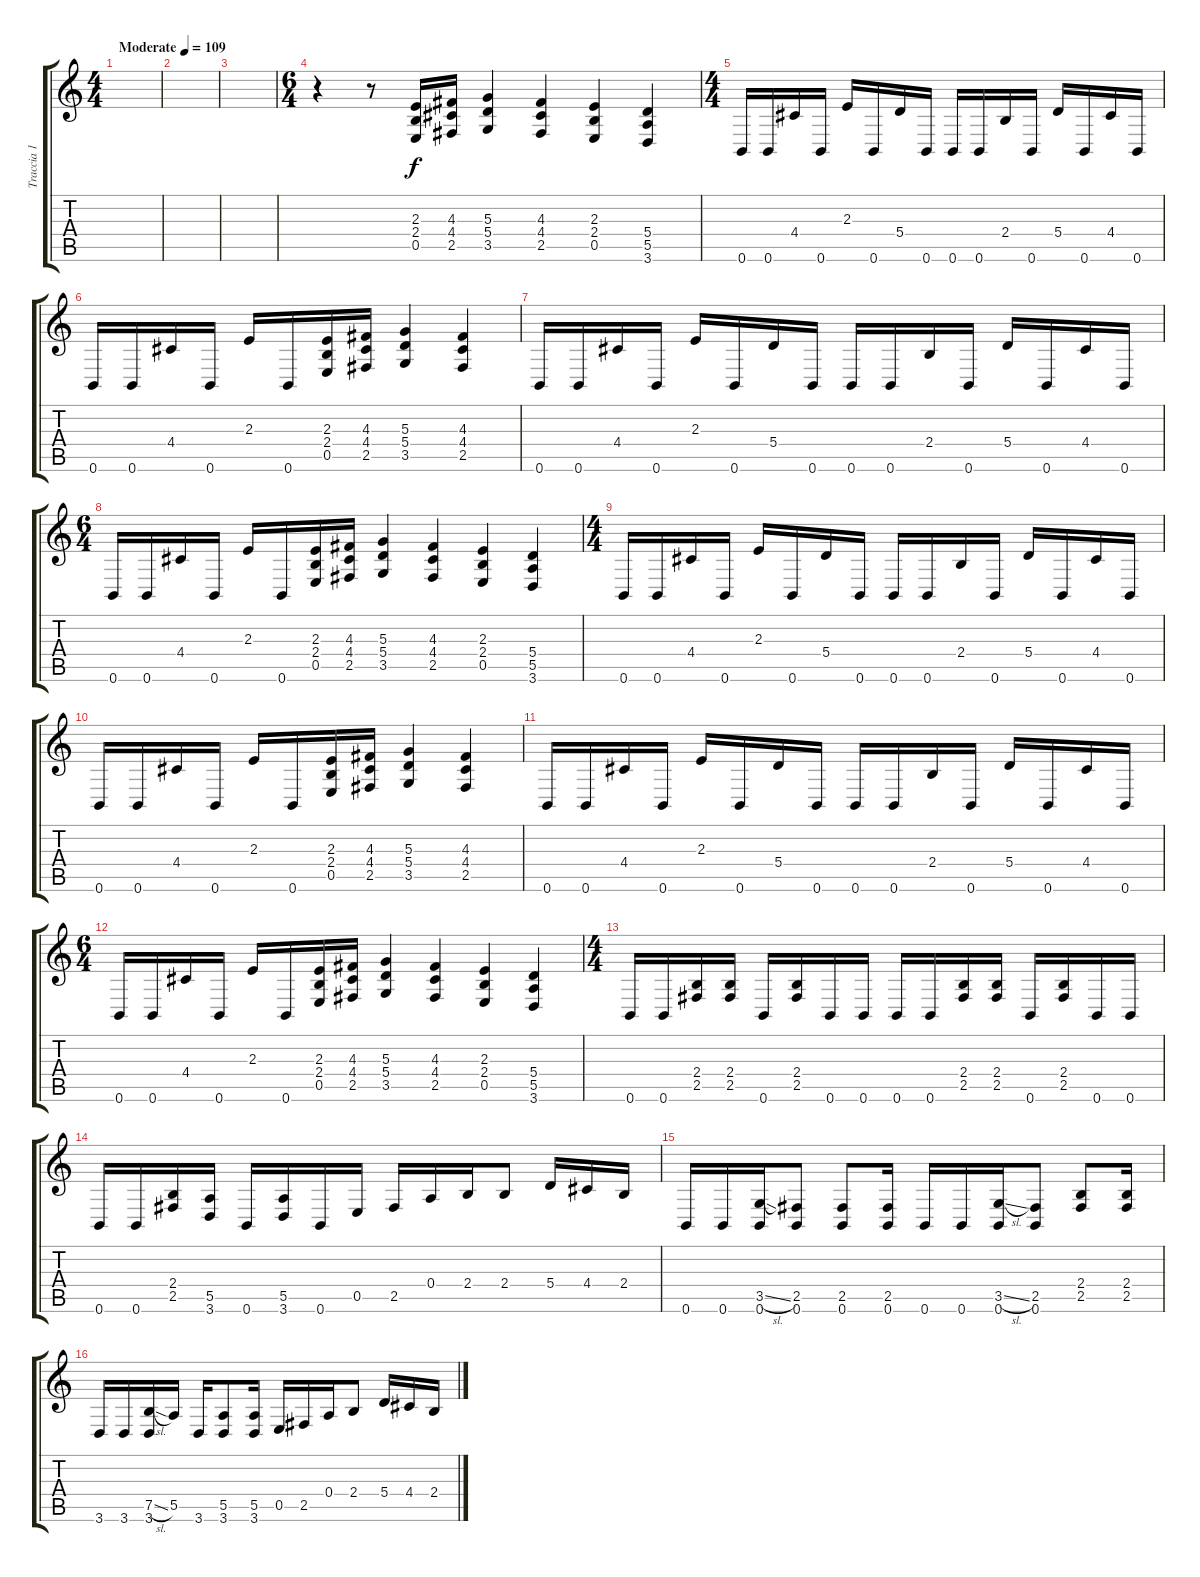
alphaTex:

\track ("Traccia 1" "Traccia 1") {instrument overdrivenguitar}
\staff {score tabs}
\tuning (B3 G3 D3 A2 E2 B1) {hide}
\ts (4 4)
\tempo (109 "Moderate")
\clef g2
\ks c
|
|
|
\ts (6 4)
r.4 r.8 (2.3 2.4 0.5).16 (4.3 4.4 2.5).16 (5.3 5.4 3.5).4 (4.3 4.4 2.5).4 (2.3 2.4 0.5).4 (5.4 5.5 3.6).4 |
\ts (4 4)
0.6.16 0.6.16 4.4.16 0.6.16 2.3.16 0.6.16 5.4.16 0.6.16 0.6.16 0.6.16 2.4.16 0.6.16 5.4.16 0.6.16 4.4.16 0.6.16 |
0.6.16 0.6.16 4.4.16 0.6.16 2.3.16 0.6.16 (2.3 2.4 0.5).16 (4.3 4.4 2.5).16 (5.3 5.4 3.5).4 (4.3 4.4 2.5).4 |
0.6.16 0.6.16 4.4.16 0.6.16 2.3.16 0.6.16 5.4.16 0.6.16 0.6.16 0.6.16 2.4.16 0.6.16 5.4.16 0.6.16 4.4.16 0.6.16 |
\ts (6 4)
0.6.16 0.6.16 4.4.16 0.6.16 2.3.16 0.6.16 (2.3 2.4 0.5).16 (4.3 4.4 2.5).16 (5.3 5.4 3.5).4 (4.3 4.4 2.5).4 (2.3 2.4 0.5).4 (5.4 5.5 3.6).4 |
\ts (4 4)
0.6.16 0.6.16 4.4.16 0.6.16 2.3.16 0.6.16 5.4.16 0.6.16 0.6.16 0.6.16 2.4.16 0.6.16 5.4.16 0.6.16 4.4.16 0.6.16 |
0.6.16 0.6.16 4.4.16 0.6.16 2.3.16 0.6.16 (2.3 2.4 0.5).16 (4.3 4.4 2.5).16 (5.3 5.4 3.5).4 (4.3 4.4 2.5).4 |
0.6.16 0.6.16 4.4.16 0.6.16 2.3.16 0.6.16 5.4.16 0.6.16 0.6.16 0.6.16 2.4.16 0.6.16 5.4.16 0.6.16 4.4.16 0.6.16 |
\ts (6 4)
0.6.16 0.6.16 4.4.16 0.6.16 2.3.16 0.6.16 (2.3 2.4 0.5).16 (4.3 4.4 2.5).16 (5.3 5.4 3.5).4 (4.3 4.4 2.5).4 (2.3 2.4 0.5).4 (5.4 5.5 3.6).4 |
\ts (4 4)
0.6.16 0.6.16 (2.4 2.5).16 (2.4 2.5).16 0.6.16 (2.4 2.5).16 0.6.16 0.6.16 0.6.16 0.6.16 (2.4 2.5).16 (2.4 2.5).16 0.6.16 (2.4 2.5).16 0.6.16 0.6.16 |
0.6.16 0.6.16 (2.4 2.5).16 (5.5 3.6).16 0.6.16 (5.5 3.6).16 0.6.16 0.5.16 2.5.16 0.4.16 2.4.16 2.4.8 5.4.16 4.4.16 2.4.16 |
0.6.16 0.6.16 (3.5{sl} 0.6).16 (2.5 0.6).8 (2.5 0.6).8 (2.5 0.6).16 0.6.16 0.6.16 (3.5{sl} 0.6).16 (2.5 0.6).8 (2.4 2.5).8 (2.4 2.5).16 |
3.6.16 3.6.16 (7.5{sl} 3.6).16 5.5.16 3.6.16 (5.5 3.6).8 (5.5 3.6).16 0.5.16 2.5.16 0.4.16 2.4.8 5.4.16 4.4.16 2.4.16
